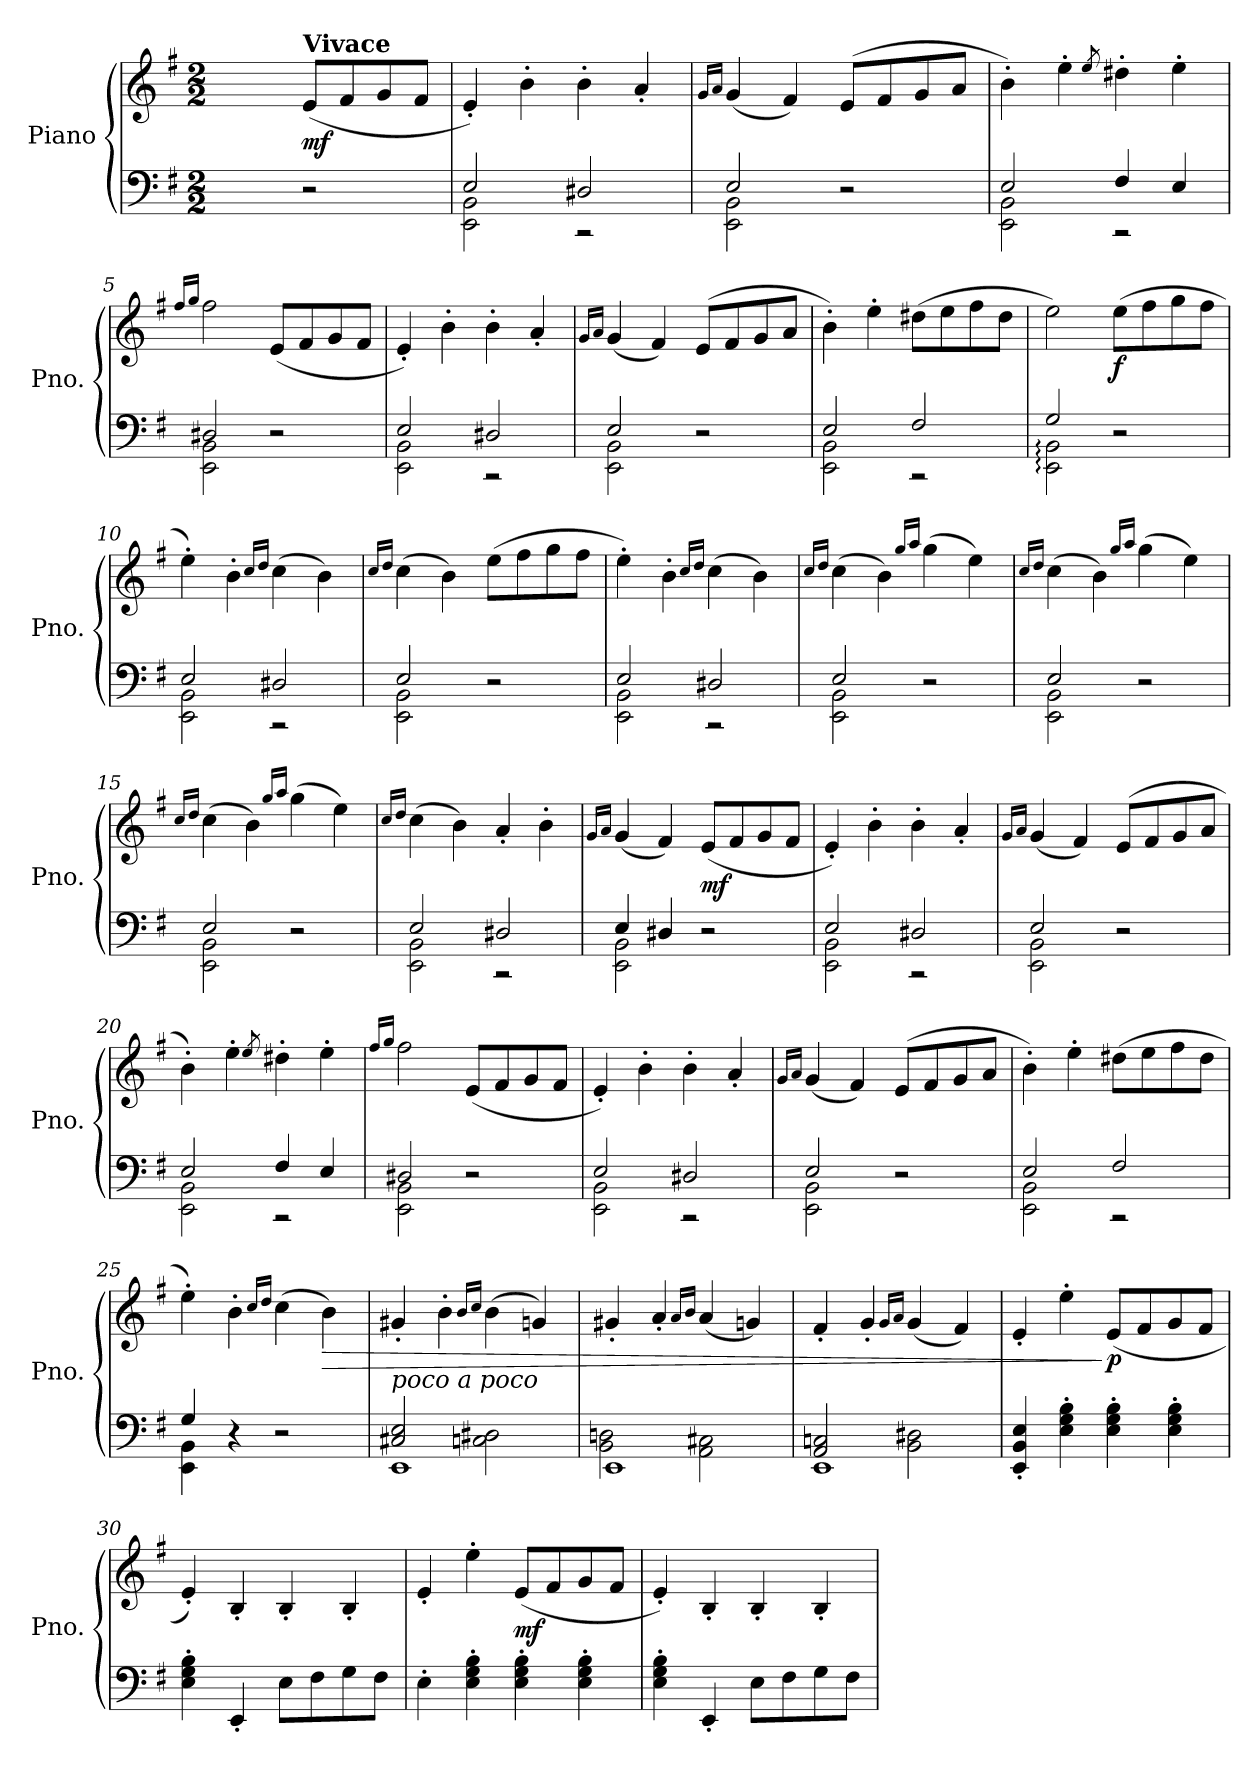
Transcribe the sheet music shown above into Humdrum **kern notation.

**kern	**kern	**dynam
*part1	*part1	*part1
*staff2	*staff1	*staff1/2
*I"Piano	*	*
*I'Pno.	*	*
*clefF4	*clefG2	*
*k[f#]	*k[f#]	*
*M2/2	*M2/2	*
*MM352	*MM352	*
=1	=1	=1
2ryy	2ryy	.
!	!LO:TX:a:B:t=Vivace	!
!	!	!LO:DY:b
2r	(8e/L	mf
.	8f#/	.
.	8g/	.
.	8f#/J	.
=2	=2	=2
*^	*	*
2EE\ 2BB\	2E/	4e'/)	.
.	.	4b'\	.
2rCC	2D#X/	4b'\	.
.	.	4a'/	.
=3	=3	=3	=3
.	.	16qg/LL	.
.	.	16qa/JJ	.
2EE\ 2BB\	2E/	(4g/	.
.	.	4f#/)	.
2r	2ryy	(8e/L	.
.	.	8f#/	.
.	.	8g/	.
.	.	8a/J	.
=4	=4	=4	=4
2EE\ 2BB\	2E/	4b'\)	.
.	.	4ee'\	.
.	.	8qee/	.
2rCC	4F#/	4dd#X'\	.
.	4E/	4ee'\	.
=5	=5	=5	=5
.	.	16qff#/LL	.
.	.	16qgg/JJ	.
2EE\ 2BB\	2D#X/	2ff#\	.
2r	2ryy	(8e/L	.
.	.	8f#/	.
.	.	8g/	.
.	.	8f#/J	.
!!LO:LB:g=z
=6	=6	=6	=6
2EE\ 2BB\	2E/	4e'/)	.
.	.	4b'\	.
2rCC	2D#X/	4b'\	.
.	.	4a'/	.
=7	=7	=7	=7
.	.	16qg/LL	.
.	.	16qa/JJ	.
2EE\ 2BB\	2E/	(4g/	.
.	.	4f#/)	.
2r	2ryy	(>8e/L	.
.	.	8f#/	.
.	.	8g/	.
.	.	8a/J	.
=8	=8	=8	=8
2EE\ 2BB\	2E/	4b'\)	.
.	.	4ee'\	.
2rCC	2F#/	(8dd#X\L	.
.	.	8ee\	.
.	.	8ff#\	.
.	.	8dd#\J	.
=9	=9	=9	=9
2EE\: 2BB\: 2G\yy:	2G/	2ee\)	.
!	!	!	!LO:DY:b
2r	2ryy	(8ee\L	f
.	.	8ff#\	.
.	.	8gg\	.
.	.	8ff#\J	.
=10	=10	=10	=10
2EE\ 2BB\	2E/	4ee'\)	.
.	.	4b'\	.
.	.	16qcc/LL	.
.	.	16qdd/JJ	.
2rCC	2D#X/	(4cc\	.
.	.	4b\)	.
!!LO:LB:g=z
=11	=11	=11	=11
.	.	16qcc/LL	.
.	.	16qdd/JJ	.
2EE\ 2BB\	2E/	(4cc\	.
.	.	4b\)	.
2r	2ryy	(8ee\L	.
.	.	8ff#\	.
.	.	8gg\	.
.	.	8ff#\J	.
=12	=12	=12	=12
2EE\ 2BB\	2E/	4ee'\)	.
.	.	4b'\	.
.	.	16qcc/LL	.
.	.	16qdd/JJ	.
2rCC	2D#X/	(4cc\	.
.	.	4b\)	.
=13	=13	=13	=13
.	.	16qcc/LL	.
.	.	16qdd/JJ	.
2EE\ 2BB\	2E/	(4cc\	.
.	.	4b\)	.
.	.	16qgg/LL	.
.	.	16qaa/JJ	.
2r	2ryy	(4gg\	.
.	.	4ee\)	.
=14	=14	=14	=14
.	.	16qcc/LL	.
.	.	16qdd/JJ	.
2EE\ 2BB\	2E/	(4cc\	.
.	.	4b\)	.
.	.	16qgg/LL	.
.	.	16qaa/JJ	.
2r	2ryy	(4gg\	.
.	.	4ee\)	.
=15	=15	=15	=15
.	.	16qcc/LL	.
.	.	16qdd/JJ	.
2EE\ 2BB\	2E/	(4cc\	.
.	.	4b\)	.
.	.	16qgg/LL	.
.	.	16qaa/JJ	.
2r	2ryy	(4gg\	.
.	.	4ee\)	.
=16	=16	=16	=16
.	.	16qcc/LL	.
.	.	16qdd/JJ	.
2EE\ 2BB\	2E/	(4cc\	.
.	.	4b\)	.
2rCC	2D#X/	4a'/	.
.	.	4b'\	.
!!LO:LB:g=z
=17	=17	=17	=17
.	.	16qg/LL	.
.	.	16qa/JJ	.
2EE\ 2BB\	4E/	(4g/	.
.	4D#X/	4f#/)	.
!	!	!	!LO:DY:b
2r	2ryy	(8e/L	mf
.	.	8f#/	.
.	.	8g/	.
.	.	8f#/J	.
=18	=18	=18	=18
2EE\ 2BB\	2E/	4e'/)	.
.	.	4b'\	.
2rCC	2D#X/	4b'\	.
.	.	4a'/	.
=19	=19	=19	=19
.	.	16qg/LL	.
.	.	16qa/JJ	.
2EE\ 2BB\	2E/	(4g/	.
.	.	4f#/)	.
2r	2ryy	(8e/L	.
.	.	8f#/	.
.	.	8g/	.
.	.	8a/J	.
=20	=20	=20	=20
2EE\ 2BB\	2E/	4b'\)	.
.	.	4ee'\	.
.	.	8qee/	.
2rCC	4F#/	4dd#X'\	.
.	4E/	4ee'\	.
=21	=21	=21	=21
.	.	16qff#/LL	.
.	.	16qgg/JJ	.
2EE\ 2BB\	2D#X/	2ff#\	.
2r	2ryy	(8e/L	.
.	.	8f#/	.
.	.	8g/	.
.	.	8f#/J	.
!!LO:LB:g=z
=22	=22	=22	=22
2EE\ 2BB\	2E/	4e'/)	.
.	.	4b'\	.
2rCC	2D#X/	4b'\	.
.	.	4a'/	.
=23	=23	=23	=23
.	.	16qg/LL	.
.	.	16qa/JJ	.
2EE\ 2BB\	2E/	(4g/	.
.	.	4f#/)	.
2r	2ryy	(>8e/L	.
.	.	8f#/	.
.	.	8g/	.
.	.	8a/J	.
=24	=24	=24	=24
2EE\ 2BB\	2E/	4b'\)	.
.	.	4ee'\	.
2rCC	2F#/	(8dd#X\L	.
.	.	8ee\	.
.	.	8ff#\	.
.	.	8dd#\J	.
=25	=25	=25	=25
4EE\ 4BB\	4G/	4ee'\)	.
4r	4ryy	4b'\	.
.	.	16qcc/LL	.
.	.	16qdd/JJ	.
2r	2ryy	(4cc\	.
!	!	!	!LO:HP:b
.	.	4b\)	>
=26	=26	=26	=26
!LO:TX:a:i:t=poco a poco	!	!	!
1EE	2C#X/ 2E/	4g#X'/	.
.	.	4b'\	.
.	.	16qb/LL	.
.	.	16qcc/JJ	.
.	2Cn\ 2D#X\	(4b\	.
.	.	4gn/)	.
=27	=27	=27	=27
1EE	2BB\ 2Dn\	4g#X'/	.
.	.	4a'/	.
.	.	16qa/LL	.
.	.	16qb/JJ	.
.	2AA\ 2C#X\	(4a/	.
.	.	4gn/)	.
!!LO:PB:g=z
=28	=28	=28	=28
1EE	2AA/ 2Cn/	4f#'/	.
.	.	4g'/	.
.	.	16qg/LL	.
.	.	16qa/JJ	.
.	2BB\ 2D#X\	(4g/	.
.	.	4f#/)	.
*v	*v	*	*
=29	=29	=29
4EE/' 4BB/' 4E/'	4e'/	.
4E\' 4G\' 4B\'	4ee'\	.
!	!	!LO:DY:n=1:b
4E\' 4G\' 4B\'	(8e/L	] p
.	8f#/	.
4E\' 4G\' 4B\'	8g/	.
.	8f#/J	.
=30	=30	=30
4E\' 4G\' 4B\'	4e'/)	.
4EE'/	4B'/	.
8E\L	4B'/	.
8F#\	.	.
8G\	4B'/	.
8F#\J	.	.
=31	=31	=31
4E'\	4e'/	.
4E\' 4G\' 4B\'	4ee'\	.
!	!	!LO:DY:b
4E\' 4G\' 4B\'	(8e/L	mf
.	8f#/	.
4E\' 4G\' 4B\'	8g/	.
.	8f#/J	.
=32	=32	=32
4E\' 4G\' 4B\'	4e'/)	.
4EE'/	4B'/	.
8E\L	4B'/	.
8F#\	.	.
8G\	4B'/	.
8F#\J	.	.
=	=	=
*-	*-	*-
